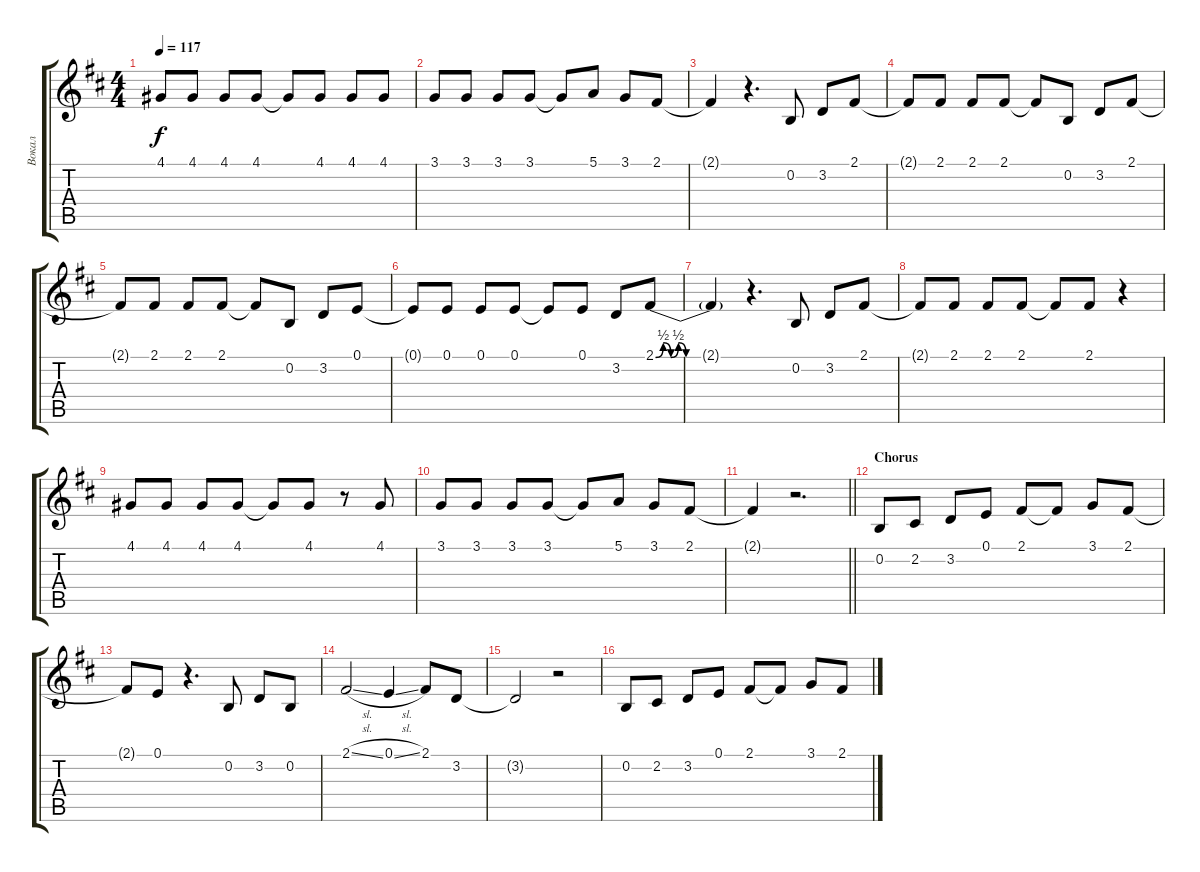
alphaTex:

\track ("Вокал" "Вокал") {instrument trumpet}
\staff {score tabs}
\tuning (E4 B3 G3 D3 A2 E2) {hide}
\ts (4 4)
\tempo 117
\clef g2
\ks d
4.1.8{dy f} 4.1.8 4.1.8 4.1.8 4.1{t}.8 4.1.8 4.1.8 4.1.8 |
3.1.8 3.1.8 3.1.8 3.1.8 3.1{t}.8 5.1.8 3.1.8 2.1.8 |
2.1{t}.4 r.4{d} 0.2.8 3.2.8 2.1.8 |
2.1{t}.8 2.1.8 2.1.8 2.1.8 2.1{t}.8 0.2.8 3.2.8 2.1.8 |
2.1{t}.8 2.1.8 2.1.8 2.1.8 2.1{t}.8 0.2.8 3.2.8 0.1.8 |
0.1{t}.8 0.1.8 0.1.8 0.1.8 0.1{t}.8 0.1.8 3.2.8 2.1{be (custom 0 0 5 2 10 0 15 2 20 0 60 0)}.8 |
2.1{t}.4 r.4{d} 0.2.8 3.2.8 2.1.8 |
2.1{t}.8 2.1.8 2.1.8 2.1.8 2.1{t}.8 2.1.8 r.4 |
4.1.8 4.1.8 4.1.8 4.1.8 4.1{t}.8 4.1.8 r.8 4.1.8 |
3.1.8 3.1.8 3.1.8 3.1.8 3.1{t}.8 5.1.8 3.1.8 2.1.8 |
\barLineRight lightlight
2.1{t}.4 r.2{d} |
\section ("" "Chorus")
0.2.8 2.2.8 3.2.8 0.1.8 2.1.8 2.1{t}.8 3.1.8 2.1.8 |
2.1{t}.8 0.1.8 r.4{d} 0.2.8 3.2.8 0.2.8 |
2.1{sl}.2 0.1{sl}.4 2.1.8 3.2.8 |
3.2{t}.2 r.2 |
0.2.8 2.2.8 3.2.8 0.1.8 2.1.8 2.1{t}.8 3.1.8 2.1.8
